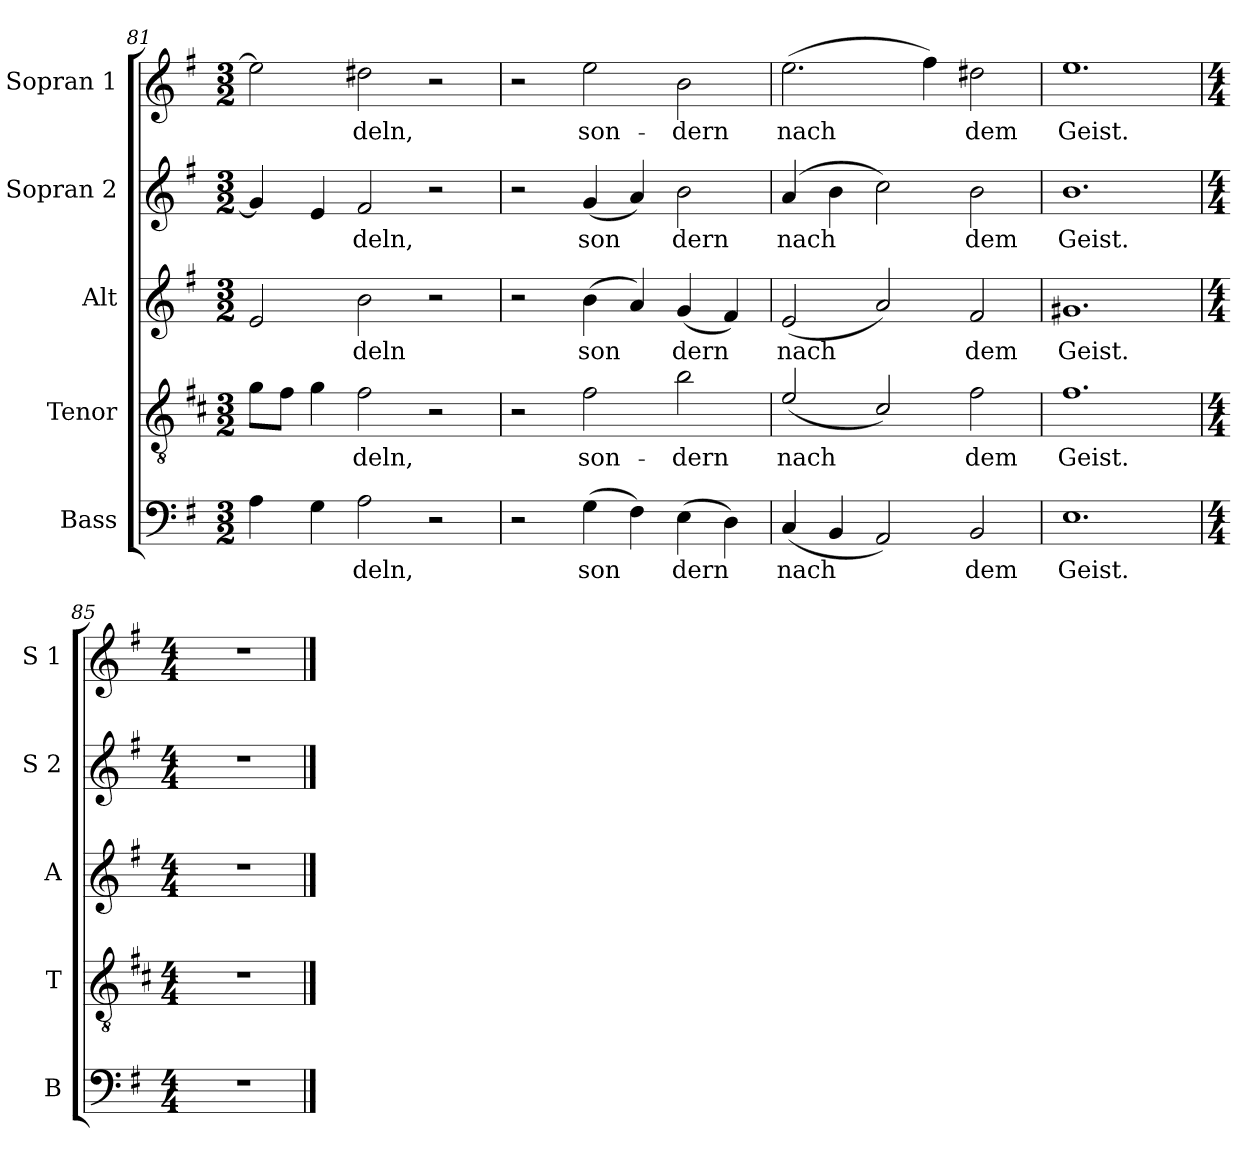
**kern	**text	**kern	**text	**kern	**text	**kern	**text	**kern	**text
*part5	*part5	*part4	*part4	*part3	*part3	*part2	*part2	*part1	*part1
*staff5	*staff5	*staff4	*staff4	*staff3	*staff3	*staff2	*staff2	*staff1	*staff1
*I"Bass	*	*I"Tenor	*	*I"Alt	*	*I"Sopran 2	*	*I"Sopran 1	*
*I'B	*	*I'T	*	*I'A	*	*I'S 2	*	*I'S 1	*
*clefF4	*	*clefGv2	*	*clefG2	*	*clefG2	*	*clefG2	*
*	*	*ITrd4c7	*	*	*	*	*	*	*
*k[f#]	*	*k[f#]	*	*k[f#]	*	*k[f#]	*	*k[f#]	*
*M3/2	*	*M3/2	*	*M3/2	*	*M3/2	*	*M3/2	*
=81	=81	=81	=81	=81	=81	=81	=81	=81	=81
4A\	.	8c\L	.	2e/	.	4g/]	.	2ee\]	.
.	.	8B\J	.	.	.	.	.	.	.
4G\	.	4c\	.	.	.	4e/	.	.	.
!	!LO:LY:b	!	!LO:LY:b	!	!LO:LY:b	!	!LO:LY:b	!	!LO:LY:b
2A\	deln,	2B\	deln,	2b\	deln	2f#/	deln,	2dd#X\	deln,
2r	.	2r	.	2r	.	2r	.	2r	.
=82	=82	=82	=82	=82	=82	=82	=82	=82	=82
2r	.	2r	.	2r	.	2r	.	2r	.
!	!LO:LY:b	!	!LO:LY:b	!	!LO:LY:b	!	!LO:LY:b	!	!LO:LY:b
(4G\	son	2B\	son-	(4b\	son	(4g/	son	2ee\	son-
4F#\)	.	.	.	4a/)	.	4a/)	.	.	.
!	!LO:LY:b	!	!LO:LY:b	!	!LO:LY:b	!	!LO:LY:b	!	!LO:LY:b
(4E\	dern	2e\	dern	(4g/	dern	2b\	dern	2b\	dern
4D\)	.	.	.	4f#/)	.	.	.	.	.
=83	=83	=83	=83	=83	=83	=83	=83	=83	=83
!	!LO:LY:b	!	!LO:LY:b	!	!LO:LY:b	!	!LO:LY:b	!	!LO:LY:b
(4C/	nach	(2A/	nach	(2e/	nach	(4a/	nach	(2.ee\	nach
4BB/	.	.	.	.	.	4b\	.	.	.
2AA/)	.	2F#/)	.	2a/)	.	2cc\)	.	.	.
.	.	.	.	.	.	.	.	4ff#\)	.
!	!LO:LY:b	!	!LO:LY:b	!	!LO:LY:b	!	!LO:LY:b	!	!LO:LY:b
2BB/	dem	2B\	dem	2f#/	dem	2b\	dem	2dd#X\	dem
=84	=84	=84	=84	=84	=84	=84	=84	=84	=84
!	!LO:LY:b	!	!LO:LY:b	!	!LO:LY:b	!	!LO:LY:b	!	!LO:LY:b
1.E>	Geist.	1.B>	Geist.	1.g#X>	Geist.	1.b>	Geist.	1.ee>	Geist.
!!LO:PB:g=z
=85	=85	=85	=85	=85	=85	=85	=85	=85	=85
*M4/4	*	*M4/4	*	*M4/4	*	*M4/4	*	*M4/4	*
1r	.	1r	.	1r	.	1r	.	1r	.
==	==	==	==	==	==	==	==	==	==
*-	*-	*-	*-	*-	*-	*-	*-	*-	*-
